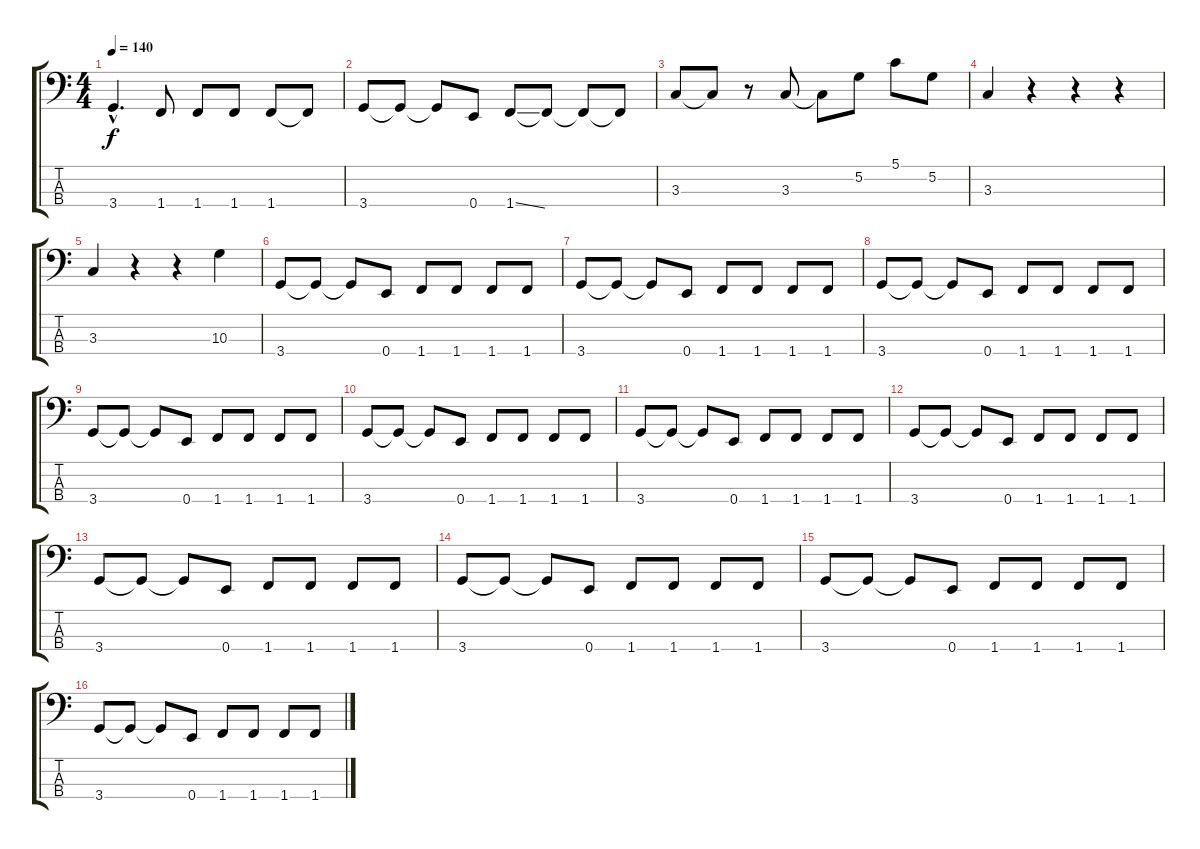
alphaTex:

\track "" {instrument electricbassfinger}
\staff {score tabs}
\tuning (G2 D2 A1 E1) {hide}
\ts (4 4)
\tempo 140
\clef f4
\ks c
3.4{hac}.4{d dy f} 1.4.8 1.4.8 1.4.8 1.4.8 1.4{t}.8 |
3.4.8 3.4{t}.8 3.4{t}.8 0.4.8 1.4{ss}.8 1.4{t}.8 1.4{t}.8 1.4{t}.8 |
3.3.8 3.3{t}.8 r.8 3.3.8 3.3{t}.8 5.2.8 5.1.8 5.2.8 |
3.3.4 r.4 r.4 r.4 |
3.3.4 r.4 r.4 10.3.4 |
3.4.8 3.4{t}.8 3.4{t}.8 0.4.8 1.4.8 1.4.8 1.4.8 1.4.8 |
3.4.8 3.4{t}.8 3.4{t}.8 0.4.8 1.4.8 1.4.8 1.4.8 1.4.8 |
3.4.8 3.4{t}.8 3.4{t}.8 0.4.8 1.4.8 1.4.8 1.4.8 1.4.8 |
3.4.8 3.4{t}.8 3.4{t}.8 0.4.8 1.4.8 1.4.8 1.4.8 1.4.8 |
3.4.8 3.4{t}.8 3.4{t}.8 0.4.8 1.4.8 1.4.8 1.4.8 1.4.8 |
3.4.8 3.4{t}.8 3.4{t}.8 0.4.8 1.4.8 1.4.8 1.4.8 1.4.8 |
3.4.8 3.4{t}.8 3.4{t}.8 0.4.8 1.4.8 1.4.8 1.4.8 1.4.8 |
3.4.8 3.4{t}.8 3.4{t}.8 0.4.8 1.4.8 1.4.8 1.4.8 1.4.8 |
3.4.8 3.4{t}.8 3.4{t}.8 0.4.8 1.4.8 1.4.8 1.4.8 1.4.8 |
3.4.8 3.4{t}.8 3.4{t}.8 0.4.8 1.4.8 1.4.8 1.4.8 1.4.8 |
3.4.8 3.4{t}.8 3.4{t}.8 0.4.8 1.4.8 1.4.8 1.4.8 1.4.8
